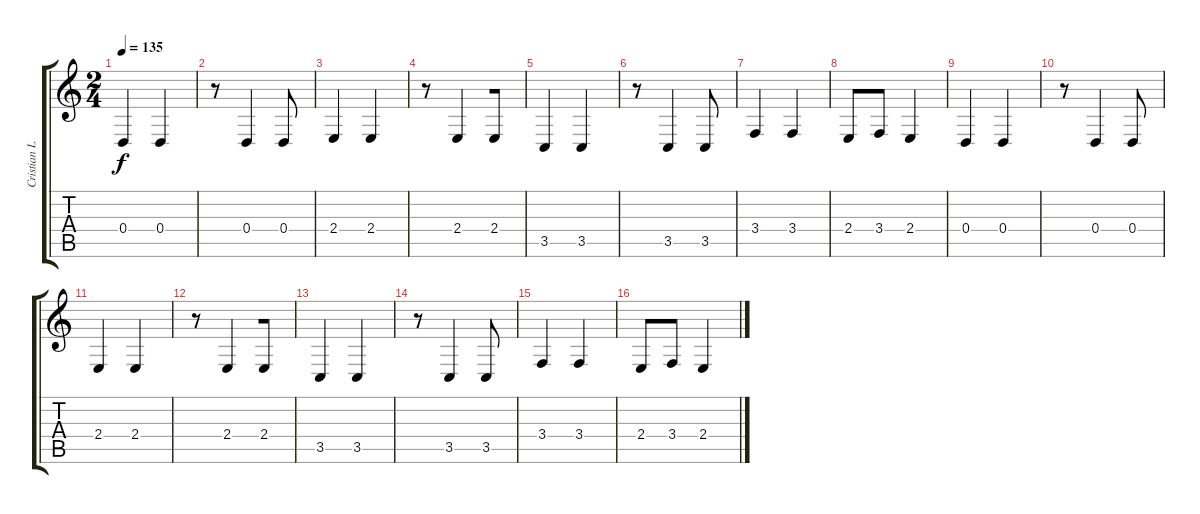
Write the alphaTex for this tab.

\track ("Cristian Lorenz / Keyboard 1" "Cristian L") {instrument synthbrass1}
\staff {score tabs}
\tuning (E4 B3 G3 D3 A2 E2) {hide}
\ts (2 4)
\tempo 135
\clef g2
\ks c
0.4.4{dy f} 0.4.4 |
r.8 0.4.4 0.4.8 |
2.4.4 2.4.4 |
r.8 2.4.4{beam merge} 2.4.8 |
3.5.4 3.5.4 |
r.8 3.5.4 3.5.8 |
3.4.4 3.4.4 |
2.4.8 3.4.8 2.4.4 |
0.4.4 0.4.4 |
r.8 0.4.4 0.4.8 |
2.4.4 2.4.4 |
r.8 2.4.4{beam merge} 2.4.8 |
3.5.4 3.5.4 |
r.8 3.5.4 3.5.8 |
3.4.4 3.4.4 |
2.4.8 3.4.8 2.4.4
